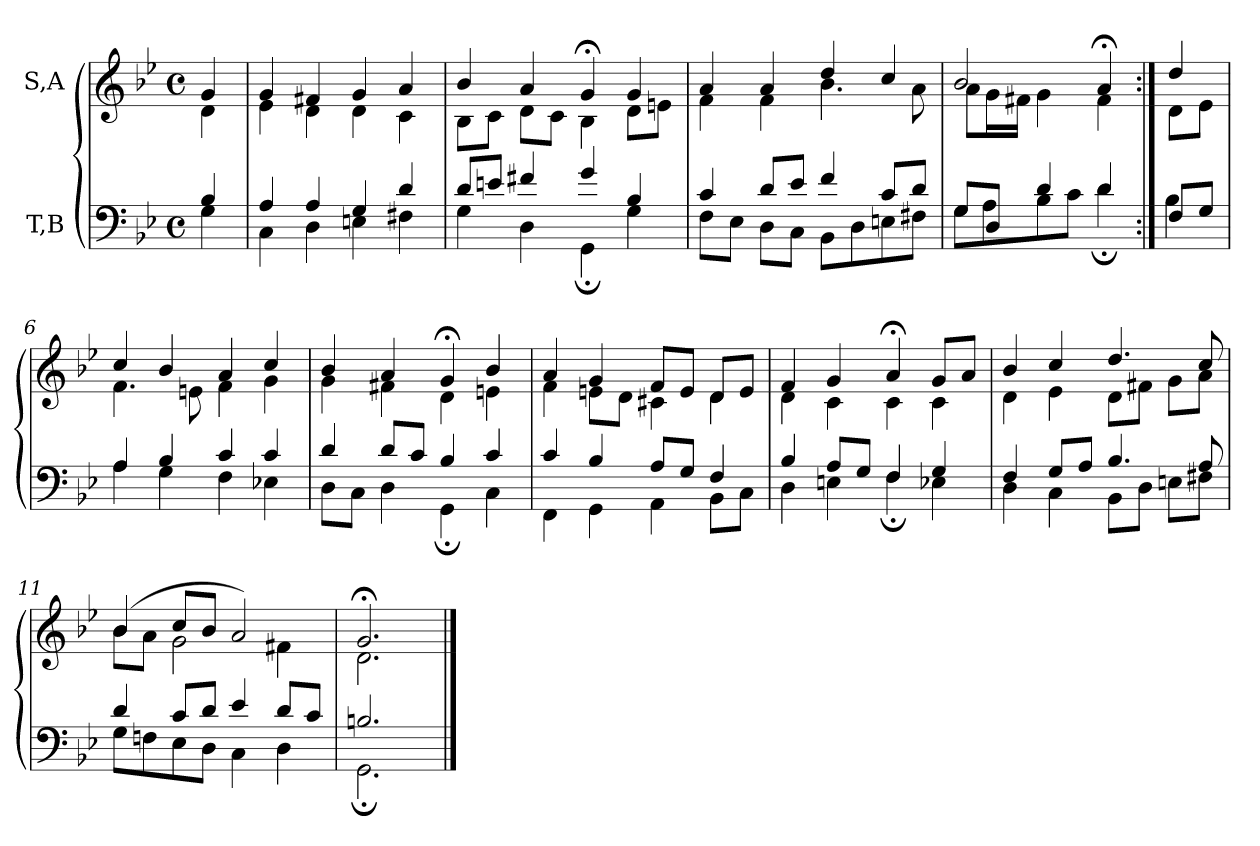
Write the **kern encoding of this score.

**kern	**kern
*part2	*part1
*staff2	*staff1
*I"T,B	*I"S,A
*clefF4	*clefG2
*k[b-e-]	*k[b-e-]
*M4/4	*M4/4
*met(c)	*met(c)
=	=
*^	*^
4B-	4G	4g	4d
=1	=1	=1	=1
4A	4C	4g	4e-
4A	4D	4f#X	4d
4G	4En	4g	4d
4d	4F#X	4a	4c
=2	=2	=2	=2
8dL	4G	4b-	8B-L
8enJ	.	.	8cJ
4f#X	4D	4a	8dL
.	.	.	8cJ
4g	4GG;	4g;<	4B-
4B-	4G	4g	8dL
.	.	.	8enJ
=3	=3	=3	=3
4c	8FL	4a	4f
.	8E-J	.	.
8dL	8DL	4a	4f
8e-J	8CJ	.	.
4f	8BB-L	4dd	4.b-
.	8D	.	.
8cL	8En	4cc	.
8dJ	8F#XJ	.	8a
=395	=395	=395	=395
8GL	8GL	2b-	8aL
8DJ	8A	.	16gL
.	.	.	16f#XJJ
4d	8B-	.	4g
.	8cJ	.	.
4d	4d;	4a;<	4f#
=396:|!	=396:|!	=396:|!	=396:|!
8FL	4B-	4dd	8dL
8GJ	.	.	8e-J
=6	=6	=6	=6
4A	4A	4cc	4.f
4B-	4G	4b-	.
.	.	.	8en
4c	4F	4a	4f
4c	4E-X	4cc	4g
=7	=7	=7	=7
4d	8DL	4b-	4g
.	8CJ	.	.
8dL	4D	4a	4f#X
8cJ	.	.	.
4B-	4GG;	4g;<	4d
4c	4C	4b-	4en
=8	=8	=8	=8
4c	4FF	4a	4f
4B-	4GG	4g	8enL
.	.	.	8dJ
8AL	4AA	8fL	4c#X
8GJ	.	8eJ	.
4F	8BB-L	8dL	4d
.	8CJ	8eJ	.
=9	=9	=9	=9
4B-	4D	4f	4d
8AL	4En	4g	4c
8GJ	.	.	.
4F	4F;	4a;<	4c
4G	4E-X	8gL	4c
.	.	8aJ	.
=10	=10	=10	=10
4F	4D	4b-	4d
8GL	4C	4cc	4e-
8AJ	.	.	.
4.B-	8BB-L	4.dd	8dL
.	8DJ	.	8f#XJ
.	8EnL	.	8gL
8A	8F#XJ	8cc	8aJ
=11	=11	=11	=11
4d	8GL	(>4b-	8b-L
.	8Fn	.	8aJ
8cL	8E-	8ccL	2g
8dJ	8DJ	8b-J	.
4e-	4C	2a)	.
8dL	4D	.	4f#X
8cJ	.	.	.
=12	=12	=12	=12
2.Bn	2.GG;	2.g;<	2.d
*v	*v	*	*
*	*v	*v
==	==
*-	*-
